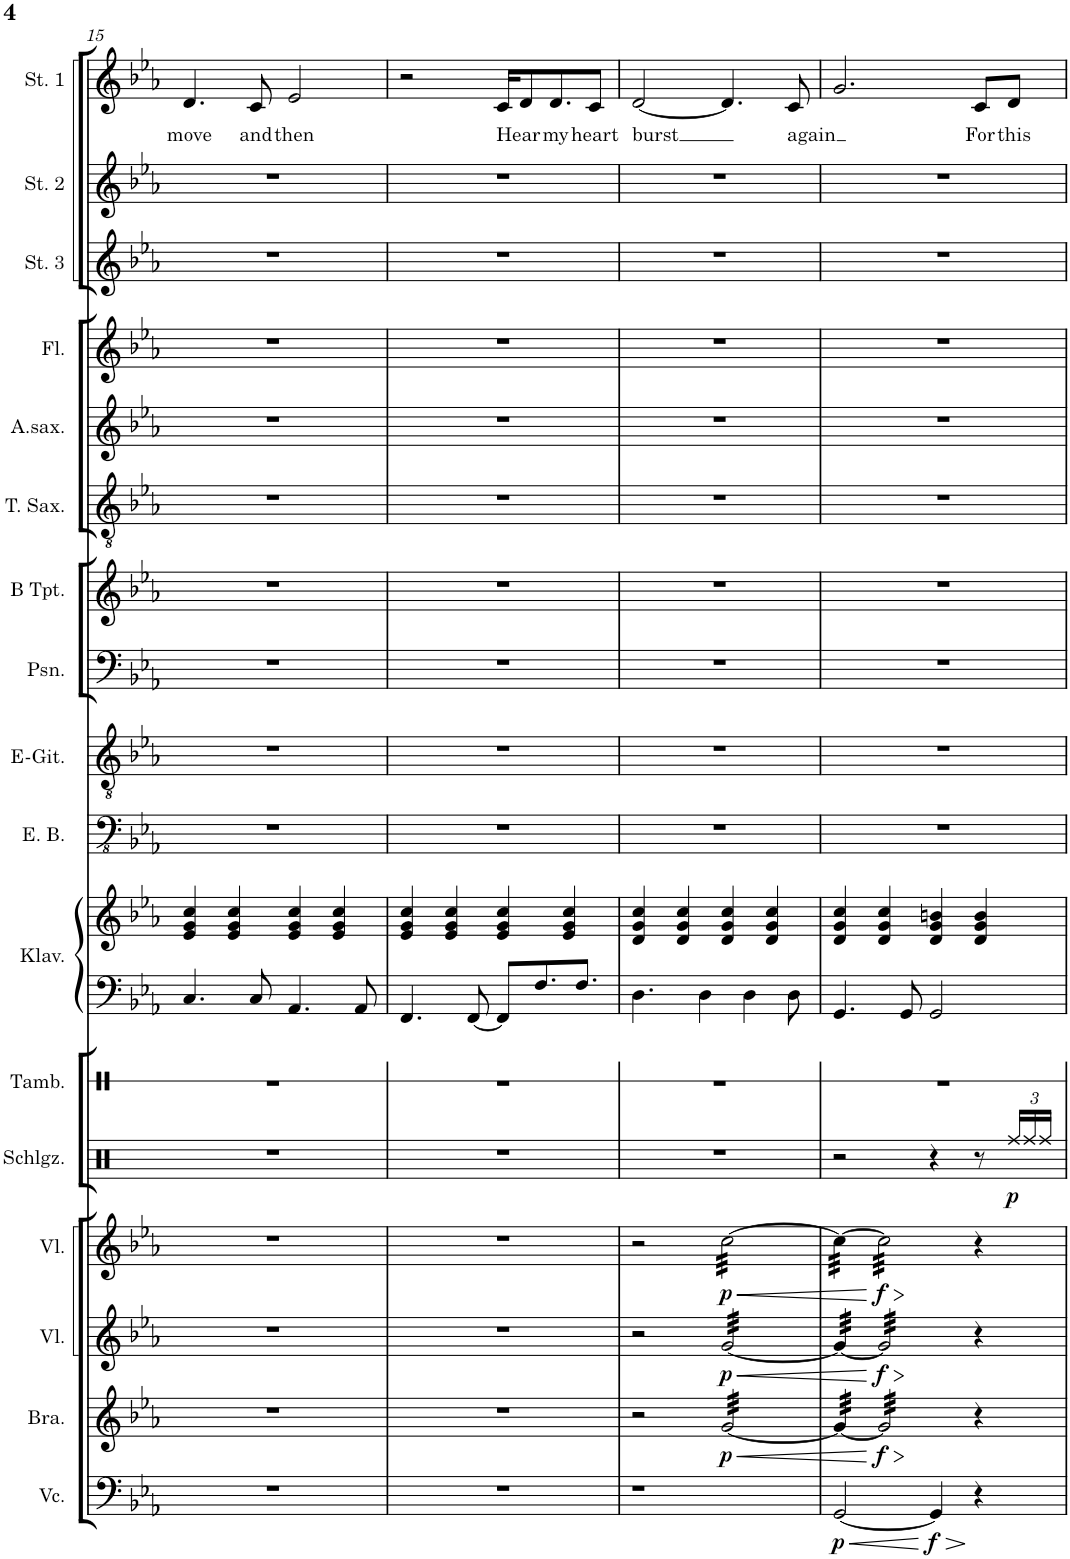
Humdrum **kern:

**kern	**dynam	**kern	**dynam	**kern	**dynam	**kern	**dynam	**kern	**dynam	**kern	**kern	**kern	**kern	**kern	**kern	**kern	**kern	**kern	**kern	**kern	**kern	**kern	**text
*part17	*part17	*part16	*part16	*part15	*part15	*part14	*part14	*part13	*part13	*part12	*part11	*part11	*part10	*part9	*part8	*part7	*part6	*part5	*part4	*part3	*part2	*part1	*part1
*staff18	*staff18	*staff17	*staff17	*staff16	*staff16	*staff15	*staff15	*staff14	*staff14	*staff13	*staff12	*staff11	*staff10	*staff9	*staff8	*staff7	*staff6	*staff5	*staff4	*staff3	*staff2	*staff1	*staff1
*I"Violoncello	*	*I"Bratsche	*	*I"Violine	*	*I"Violine	*	*I"Schlagzeug	*	*I"Tamburin	*I"Klavier	*	*I"Elektrischer Bass	*I"Elektrische Gitarre	*I"Posaune	*I"Trompete in B	*I"Tenorsaxophon	*I"Altsaxophon	*I"Flöte	*I"Stimme 3	*I"Stimme 2	*I"Stimme 1	*
*I'Vc.	*	*I'Bra.	*	*I'Vl.	*	*I'Vl.	*	*I'Schlgz.	*	*I'Tamb.	*I'Klav.	*	*I'E. B.	*I'E-Git.	*I'Psn.	*	*I'T. Sax.	*I'A.sax.	*I'Fl.	*I'St. 3	*I'St. 2	*I'St. 1	*
!!LO:PB:g=z
*clefF4	*	*clefG2	*	*clefG2	*	*clefG2	*	*clefX	*	*clefX	*clefF4	*clefG2	*clefFv4	*clefGv2	*clefF4	*clefG2	*clefGv2	*clefG2	*clefG2	*clefG2	*clefG2	*clefG2	*
*	*	*	*	*	*	*	*	*	*	*	*	*	*	*	*	*Trd1c2	*Trd8c14	*Trd5c9	*	*	*	*	*
*k[b-e-a-]	*	*k[b-e-a-]	*	*k[b-e-a-]	*	*k[b-e-a-]	*	*k[]	*	*k[]	*k[b-e-a-]	*k[b-e-a-]	*k[b-e-a-]	*k[b-e-a-]	*k[b-e-a-]	*k[b-e-a-]	*k[b-e-a-]	*k[b-e-a-]	*k[b-e-a-]	*k[b-e-a-]	*k[b-e-a-]	*k[b-e-a-]	*
*M4/4	*	*M4/4	*	*M4/4	*	*M4/4	*	*M4/4	*	*M4/4	*M4/4	*M4/4	*M4/4	*M4/4	*M4/4	*M4/4	*M4/4	*M4/4	*M4/4	*M4/4	*M4/4	*M4/4	*
=15	=15	=15	=15	=15	=15	=15	=15	=15	=15	=15	=15	=15	=15	=15	=15	=15	=15	=15	=15	=15	=15	=15	=15
!	!	!	!	!	!	!	!	!	!	!	!	!	!	!	!	!	!	!	!	!	!	!	!LO:LY:b
1r	.	1r	.	1r	.	1r	.	1r	.	1r	4.C/	4e-/ 4g/ 4cc/	1r	1r	1r	1r	1r	1r	1r	1r	1r	4.d/	move
.	.	.	.	.	.	.	.	.	.	.	.	4e-/ 4g/ 4cc/	.	.	.	.	.	.	.	.	.	.	.
!	!	!	!	!	!	!	!	!	!	!	!	!	!	!	!	!	!	!	!	!	!	!	!LO:LY:b
.	.	.	.	.	.	.	.	.	.	.	8C/	.	.	.	.	.	.	.	.	.	.	8c/	and
!	!	!	!	!	!	!	!	!	!	!	!	!	!	!	!	!	!	!	!	!	!	!	!LO:LY:b
.	.	.	.	.	.	.	.	.	.	.	4.AA-/	4e-/ 4g/ 4cc/	.	.	.	.	.	.	.	.	.	2e-/	then
.	.	.	.	.	.	.	.	.	.	.	.	4e-/ 4g/ 4cc/	.	.	.	.	.	.	.	.	.	.	.
.	.	.	.	.	.	.	.	.	.	.	8AA-/	.	.	.	.	.	.	.	.	.	.	.	.
=16	=16	=16	=16	=16	=16	=16	=16	=16	=16	=16	=16	=16	=16	=16	=16	=16	=16	=16	=16	=16	=16	=16	=16
1r	.	1r	.	1r	.	1r	.	1r	.	1r	4.FF/	4e-/ 4g/ 4cc/	1r	1r	1r	1r	1r	1r	1r	1r	1r	2r	.
.	.	.	.	.	.	.	.	.	.	.	.	4e-/ 4g/ 4cc/	.	.	.	.	.	.	.	.	.	.	.
.	.	.	.	.	.	.	.	.	.	.	[8FF/	.	.	.	.	.	.	.	.	.	.	.	.
!	!	!	!	!	!	!	!	!	!	!	!	!	!	!	!	!	!	!	!	!	!	!	!LO:LY:b
.	.	.	.	.	.	.	.	.	.	.	8FF/L]	4e-/ 4g/ 4cc/	.	.	.	.	.	.	.	.	.	16c/KL	Hear
.	.	.	.	.	.	.	.	.	.	.	.	.	.	.	.	.	.	.	.	.	.	8d/	.
.	.	.	.	.	.	.	.	.	.	.	8.F/	.	.	.	.	.	.	.	.	.	.	.	.
!	!	!	!	!	!	!	!	!	!	!	!	!	!	!	!	!	!	!	!	!	!	!	!LO:LY:b
.	.	.	.	.	.	.	.	.	.	.	.	.	.	.	.	.	.	.	.	.	.	8.d/	my
.	.	.	.	.	.	.	.	.	.	.	.	4e-/ 4g/ 4cc/	.	.	.	.	.	.	.	.	.	.	.
.	.	.	.	.	.	.	.	.	.	.	8.F/J	.	.	.	.	.	.	.	.	.	.	.	.
!	!	!	!	!	!	!	!	!	!	!	!	!	!	!	!	!	!	!	!	!	!	!	!LO:LY:b
.	.	.	.	.	.	.	.	.	.	.	.	.	.	.	.	.	.	.	.	.	.	8c/J	heart
=17	=17	=17	=17	=17	=17	=17	=17	=17	=17	=17	=17	=17	=17	=17	=17	=17	=17	=17	=17	=17	=17	=17	=17
!	!	!	!	!	!	!	!	!	!	!	!	!	!	!	!	!	!	!	!	!	!	!	!LO:LY:b
1r	.	2r	.	2r	.	2r	.	1r	.	1r	4.D\	4d/ 4g/ 4cc/	1r	1r	1r	1r	1r	1r	1r	1r	1r	[2d/	burst
.	.	.	.	.	.	.	.	.	.	.	.	4d/ 4g/ 4cc/	.	.	.	.	.	.	.	.	.	.	.
.	.	.	.	.	.	.	.	.	.	.	4D\	.	.	.	.	.	.	.	.	.	.	.	.
!	!	!	!LO:DY:b	!	!LO:DY:b	!	!LO:DY:b	!	!	!	!	!	!	!	!	!	!	!	!	!	!	!	!
*	*	*tremolo	*	*	*	*	*	*	*	*	*	*	*	*	*	*	*	*	*	*	*	*	*
*	*	*	*	*tremolo	*	*	*	*	*	*	*	*	*	*	*	*	*	*	*	*	*	*	*
*	*	*	*	*	*	*tremolo	*	*	*	*	*	*	*	*	*	*	*	*	*	*	*	*	*
.	.	[32g/LLL	p	[32g/LLL	p	[32cc\LLL	p	.	.	.	.	4d/ 4g/ 4cc/	.	.	.	.	.	.	.	.	.	4.d/]	.
.	.	32g/	.	32g/	.	32cc\	.	.	.	.	.	.	.	.	.	.	.	.	.	.	.	.	.
.	.	32g/	.	32g/	.	32cc\	.	.	.	.	.	.	.	.	.	.	.	.	.	.	.	.	.
.	.	32g/	.	32g/	.	32cc\	.	.	.	.	.	.	.	.	.	.	.	.	.	.	.	.	.
.	.	32g/	.	32g/	.	32cc\	.	.	.	.	4D\	.	.	.	.	.	.	.	.	.	.	.	.
.	.	32g/	.	32g/	.	32cc\	.	.	.	.	.	.	.	.	.	.	.	.	.	.	.	.	.
.	.	32g/	.	32g/	.	32cc\	.	.	.	.	.	.	.	.	.	.	.	.	.	.	.	.	.
.	.	32g/	.	32g/	.	32cc\	.	.	.	.	.	.	.	.	.	.	.	.	.	.	.	.	.
.	.	32g/	.	32g/	.	32cc\	.	.	.	.	.	4d/ 4g/ 4cc/	.	.	.	.	.	.	.	.	.	.	.
.	.	32g/	.	32g/	.	32cc\	.	.	.	.	.	.	.	.	.	.	.	.	.	.	.	.	.
.	.	32g/	.	32g/	.	32cc\	.	.	.	.	.	.	.	.	.	.	.	.	.	.	.	.	.
.	.	32g/	.	32g/	.	32cc\	.	.	.	.	.	.	.	.	.	.	.	.	.	.	.	.	.
!	!	!	!	!	!	!	!	!	!	!	!	!	!	!	!	!	!	!	!	!	!	!	!LO:LY:b
.	.	32g/	.	32g/	.	32cc\	.	.	.	.	8D\	.	.	.	.	.	.	.	.	.	.	8c/	again
.	.	32g/	.	32g/	.	32cc\	.	.	.	.	.	.	.	.	.	.	.	.	.	.	.	.	.
.	.	32g/	.	32g/	.	32cc\	.	.	.	.	.	.	.	.	.	.	.	.	.	.	.	.	.
.	.	32g/JJJ	.	32g/JJJ	.	32cc\JJJ	.	.	.	.	.	.	.	.	.	.	.	.	.	.	.	.	.
=18	=18	=18	=18	=18	=18	=18	=18	=18	=18	=18	=18	=18	=18	=18	=18	=18	=18	=18	=18	=18	=18	=18	=18
!	!LO:DY:b	!	!	!	!	!	!	!	!	!	!	!	!	!	!	!	!	!	!	!	!	!	!
[2GG/	p	32g/LLL	.	32g/LLL	.	32cc\LLL	.	2r	.	1r	4.GG/	4d/ 4g/ 4cc/	1r	1r	1r	1r	1r	1r	1r	1r	1r	2.g/	.
.	.	32g/	.	32g/	.	32cc\	.	.	.	.	.	.	.	.	.	.	.	.	.	.	.	.	.
.	.	32g/	.	32g/	.	32cc\	.	.	.	.	.	.	.	.	.	.	.	.	.	.	.	.	.
.	.	32g/	.	32g/	.	32cc\	.	.	.	.	.	.	.	.	.	.	.	.	.	.	.	.	.
.	.	32g/	.	32g/	.	32cc\	.	.	.	.	.	.	.	.	.	.	.	.	.	.	.	.	.
.	.	32g/	.	32g/	.	32cc\	.	.	.	.	.	.	.	.	.	.	.	.	.	.	.	.	.
.	.	32g/	.	32g/	.	32cc\	.	.	.	.	.	.	.	.	.	.	.	.	.	.	.	.	.
.	.	32g/JJJ	.	32g/JJJ	.	32cc\JJJ	.	.	.	.	.	.	.	.	.	.	.	.	.	.	.	.	.
!	!	!	!LO:DY:b	!	!LO:DY:b	!	!LO:DY:b	!	!	!	!	!	!	!	!	!	!	!	!	!	!	!	!
.	.	32g/]LLL	f	32g/]LLL	f	32cc\]LLL	f	.	.	.	.	4d/ 4g/ 4cc/	.	.	.	.	.	.	.	.	.	.	.
.	.	32g/	.	32g/	.	32cc\	.	.	.	.	.	.	.	.	.	.	.	.	.	.	.	.	.
.	.	32g/	.	32g/	.	32cc\	.	.	.	.	.	.	.	.	.	.	.	.	.	.	.	.	.
.	.	32g/	.	32g/	.	32cc\	.	.	.	.	.	.	.	.	.	.	.	.	.	.	.	.	.
.	.	32g/	.	32g/	.	32cc\	.	.	.	.	8GG/	.	.	.	.	.	.	.	.	.	.	.	.
.	.	32g/	.	32g/	.	32cc\	.	.	.	.	.	.	.	.	.	.	.	.	.	.	.	.	.
.	.	32g/	.	32g/	.	32cc\	.	.	.	.	.	.	.	.	.	.	.	.	.	.	.	.	.
.	.	32g/	.	32g/	.	32cc\	.	.	.	.	.	.	.	.	.	.	.	.	.	.	.	.	.
!	!LO:DY:b	!	!	!	!	!	!	!	!	!	!	!	!	!	!	!	!	!	!	!	!	!	!
4GG/]	f	32g/	.	32g/	.	32cc\	.	4r	.	.	2GG/	4d/ 4g/ 4bn/	.	.	.	.	.	.	.	.	.	.	.
.	.	32g/	.	32g/	.	32cc\	.	.	.	.	.	.	.	.	.	.	.	.	.	.	.	.	.
.	.	32g/	.	32g/	.	32cc\	.	.	.	.	.	.	.	.	.	.	.	.	.	.	.	.	.
.	.	32g/	.	32g/	.	32cc\	.	.	.	.	.	.	.	.	.	.	.	.	.	.	.	.	.
.	.	32g/	.	32g/	.	32cc\	.	.	.	.	.	.	.	.	.	.	.	.	.	.	.	.	.
.	.	32g/	.	32g/	.	32cc\	.	.	.	.	.	.	.	.	.	.	.	.	.	.	.	.	.
.	.	32g/	.	32g/	.	32cc\	.	.	.	.	.	.	.	.	.	.	.	.	.	.	.	.	.
.	.	32g/JJJ	.	32g/JJJ	.	32cc\JJJ	.	.	.	.	.	.	.	.	.	.	.	.	.	.	.	.	.
*	*	*	*	*	*	*Xtremolo	*	*	*	*	*	*	*	*	*	*	*	*	*	*	*	*	*
*	*	*	*	*Xtremolo	*	*	*	*	*	*	*	*	*	*	*	*	*	*	*	*	*	*	*
*	*	*Xtremolo	*	*	*	*	*	*	*	*	*	*	*	*	*	*	*	*	*	*	*	*	*
!	!	!	!	!	!	!	!	!	!	!	!	!	!	!	!	!	!	!	!	!	!	!	!LO:LY:b
4r	.	4r	.	4r	.	4r	.	8r	.	.	.	4d/ 4g/ 4b/	.	.	.	.	.	.	.	.	.	8c/L	For
*	*	*	*	*	*	*	*	*Xbrackettup	*	*	*	*	*	*	*	*	*	*	*	*	*	*	*
!	!	!	!	!	!	!	!	!	!LO:DY:b	!	!	!	!	!	!	!	!	!	!	!	!	!	!LO:LY:b
.	.	.	.	.	.	.	.	24Rff/LL	p	.	.	.	.	.	.	.	.	.	.	.	.	8d/J	this
.	.	.	.	.	.	.	.	24Rff/	.	.	.	.	.	.	.	.	.	.	.	.	.	.	.
.	.	.	.	.	.	.	.	24Rff/JJ	.	.	.	.	.	.	.	.	.	.	.	.	.	.	.
=	=	=	=	=	=	=	=	=	=	=	=	=	=	=	=	=	=	=	=	=	=	=	=
*-	*-	*-	*-	*-	*-	*-	*-	*-	*-	*-	*-	*-	*-	*-	*-	*-	*-	*-	*-	*-	*-	*-	*-
